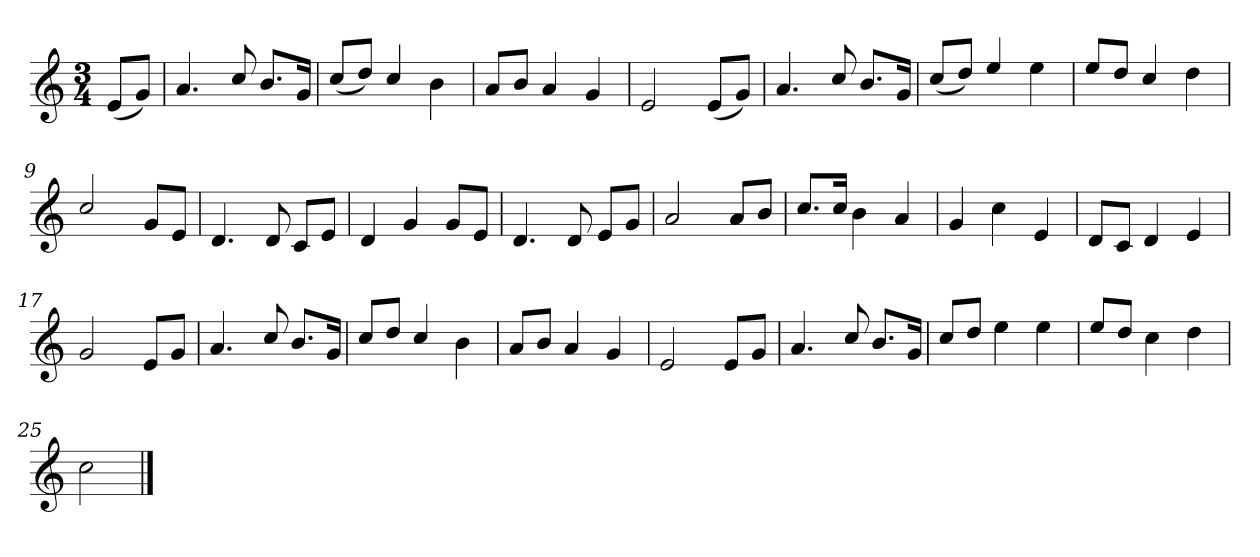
**kern
*part1
*staff1
*clefG2
*k[]
*M3/4
=1
(8e/L
8g/J)
=2
4.a/
8cc/
8.b/L
16g/Jk
=3
(8cc/L
8dd/J)
4cc/
4b\
=4
8a/L
8b/J
4a/
4g/
=5
2e/
(8e/L
8g/J)
!!LO:LB:g=z
=6
4.a/
8cc/
8.b/L
16g/Jk
=7
(8cc/L
8dd/J)
4ee/
4ee\
=8
8ee/L
8dd/J
4cc/
4dd\
=9
2cc/
8g/L
8e/J
!!LO:LB:g=z
=10
4.d/
8d/
8c/L
8e/J
=11
4d/
4g/
8g/L
8e/J
=12
4.d/
8d/
8e/L
8g/J
=13
2a/
8a/L
8b/J
!!LO:LB:g=z
=14
8.cc/L
16cc/Jk
4b\
4a/
=15
4g/
4cc\
4e/
=16
8d/L
8c/J
4d/
4e/
=17
2g/
8e/L
8g/J
!!LO:LB:g=z
=18
4.a/
8cc/
8.b/L
16g/Jk
=19
8cc/L
8dd/J
4cc/
4b\
=20
8a/L
8b/J
4a/
4g/
=21
2e/
8e/L
8g/J
!!LO:LB:g=z
=22
4.a/
8cc/
8.b/L
16g/Jk
=23
8cc/L
8dd/J
4ee\
4ee\
=24
8ee/L
8dd/J
4cc\
4dd\
=25
2cc\
==
*-
